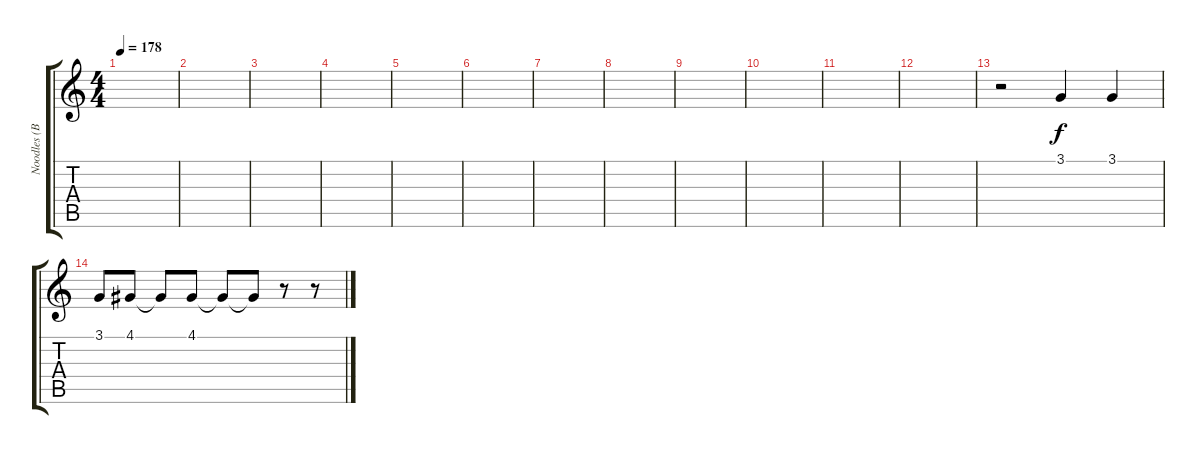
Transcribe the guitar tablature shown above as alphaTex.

\track ("Noodles (Back vocals)" "Noodles (B") {instrument englishhorn}
\staff {score tabs}
\tuning (E4 B3 G3 D3 A2 E2) {hide}
\ts (4 4)
\tempo 178
\clef g2
\ks c
|
|
|
|
|
|
|
|
|
|
|
|
r.2 3.1.4 3.1.4 |
3.1.8 4.1.8 4.1{t}.8 4.1.8 4.1{t}.8 4.1{t}.8 r.8 r.8
